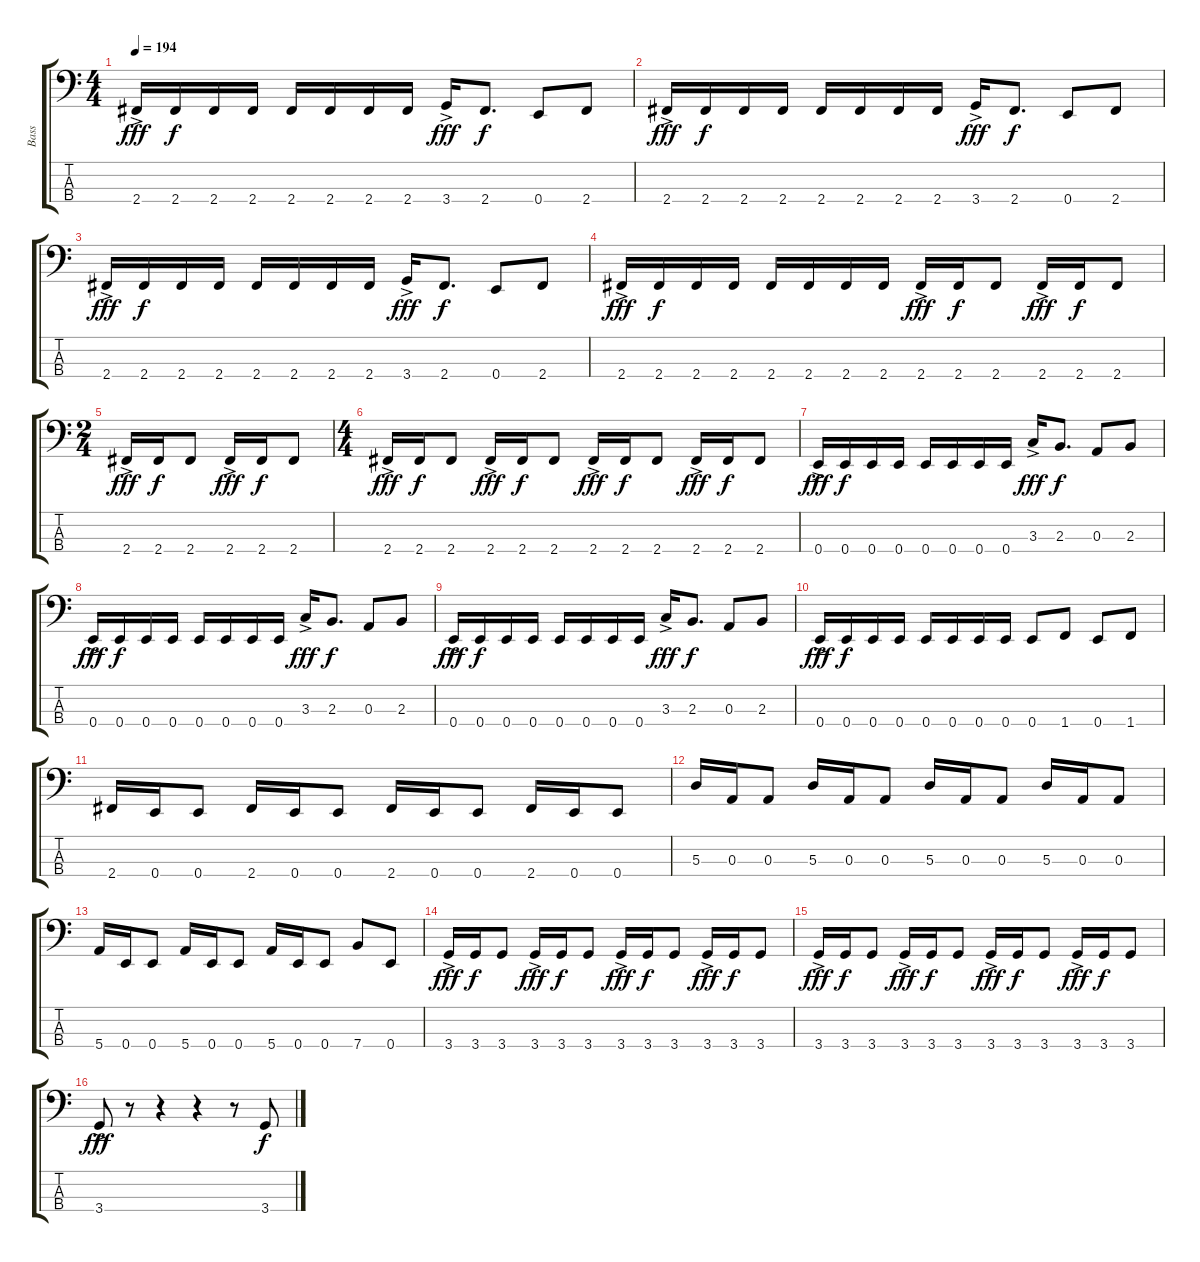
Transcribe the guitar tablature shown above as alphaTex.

\track ("Bass" "Bass") {instrument electricbasspick}
\staff {score tabs}
\tuning (G2 D2 A1 E1) {hide}
\ts (4 4)
\tempo 194
\clef f4
\ks c
2.4{ac}.16{dy fff} 2.4.16{dy f} 2.4.16 2.4.16 2.4.16 2.4.16 2.4.16 2.4.16 3.4{ac}.16{dy fff} 2.4.8{d dy f} 0.4.8 2.4.8 |
2.4{ac}.16{dy fff} 2.4.16{dy f} 2.4.16 2.4.16 2.4.16 2.4.16 2.4.16 2.4.16 3.4{ac}.16{dy fff} 2.4.8{d dy f} 0.4.8 2.4.8 |
2.4{ac}.16{dy fff} 2.4.16{dy f} 2.4.16 2.4.16 2.4.16 2.4.16 2.4.16 2.4.16 3.4{ac}.16{dy fff} 2.4.8{d dy f} 0.4.8 2.4.8 |
2.4{ac}.16{dy fff} 2.4.16{dy f} 2.4.16 2.4.16 2.4.16 2.4.16 2.4.16 2.4.16 2.4{ac}.16{dy fff} 2.4.16{dy f} 2.4.8 2.4{ac}.16{dy fff} 2.4.16{dy f} 2.4.8 |
\ts (2 4)
2.4{ac}.16{dy fff} 2.4.16{dy f} 2.4.8 2.4{ac}.16{dy fff} 2.4.16{dy f} 2.4.8 |
\ts (4 4)
2.4{ac}.16{dy fff} 2.4.16{dy f} 2.4.8 2.4{ac}.16{dy fff} 2.4.16{dy f} 2.4.8 2.4{ac}.16{dy fff} 2.4.16{dy f} 2.4.8 2.4{ac}.16{dy fff} 2.4.16{dy f} 2.4.8 |
0.4{ac}.16{dy fff} 0.4.16{dy f} 0.4.16 0.4.16 0.4.16 0.4.16 0.4.16 0.4.16 3.3{ac}.16{dy fff} 2.3.8{d dy f} 0.3.8 2.3.8 |
0.4{ac}.16{dy fff} 0.4.16{dy f} 0.4.16 0.4.16 0.4.16 0.4.16 0.4.16 0.4.16 3.3{ac}.16{dy fff} 2.3.8{d dy f} 0.3.8 2.3.8 |
0.4{ac}.16{dy fff} 0.4.16{dy f} 0.4.16 0.4.16 0.4.16 0.4.16 0.4.16 0.4.16 3.3{ac}.16{dy fff} 2.3.8{d dy f} 0.3.8 2.3.8 |
0.4{ac}.16{dy fff} 0.4.16{dy f} 0.4.16 0.4.16 0.4.16 0.4.16 0.4.16 0.4.16 0.4.8 1.4.8 0.4.8 1.4.8 |
2.4.16 0.4.16 0.4.8 2.4.16 0.4.16 0.4.8 2.4.16 0.4.16 0.4.8 2.4.16 0.4.16 0.4.8 |
5.3.16 0.3.16 0.3.8 5.3.16 0.3.16 0.3.8 5.3.16 0.3.16 0.3.8 5.3.16 0.3.16 0.3.8 |
5.4.16 0.4.16 0.4.8 5.4.16 0.4.16 0.4.8 5.4.16 0.4.16 0.4.8 7.4.8 0.4.8 |
3.4{ac}.16{dy fff} 3.4.16{dy f} 3.4.8 3.4{ac}.16{dy fff} 3.4.16{dy f} 3.4.8 3.4{ac}.16{dy fff} 3.4.16{dy f} 3.4.8 3.4{ac}.16{dy fff} 3.4.16{dy f} 3.4.8 |
3.4{ac}.16{dy fff} 3.4.16{dy f} 3.4.8 3.4{ac}.16{dy fff} 3.4.16{dy f} 3.4.8 3.4{ac}.16{dy fff} 3.4.16{dy f} 3.4.8 3.4{ac}.16{dy fff} 3.4.16{dy f} 3.4.8 |
3.4{ac}.8{dy fff} r.8 r.4 r.4 r.8 3.4.8{dy f}
